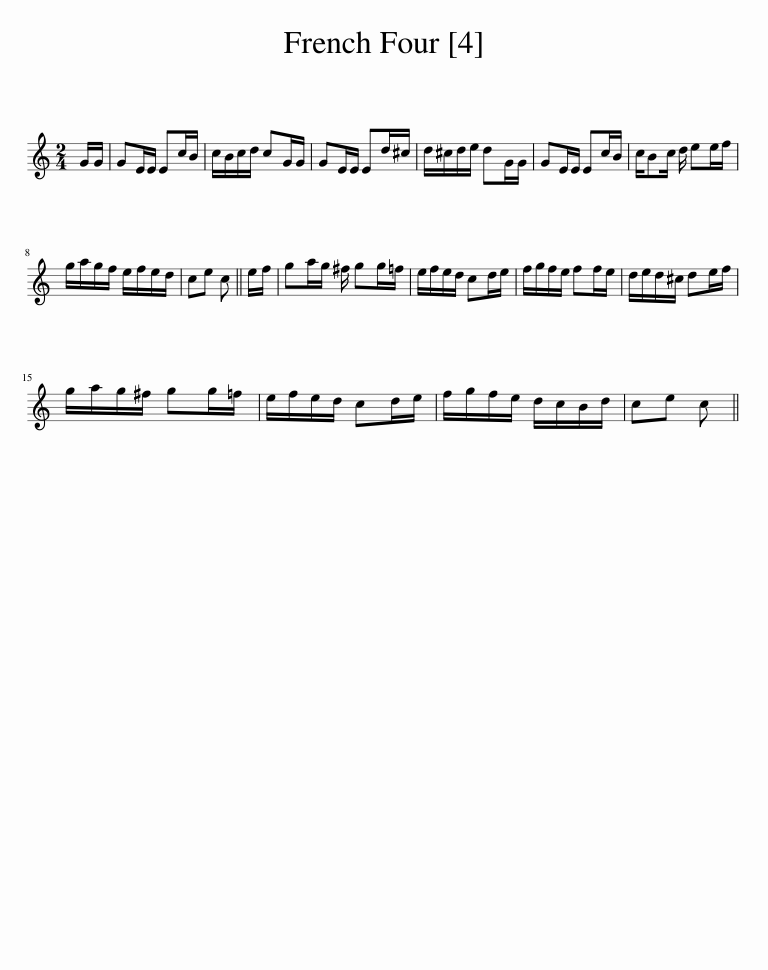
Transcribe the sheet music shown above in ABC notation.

X:1
L:1/8
M:2/4
I:linebreak $
K:C
V:1 treble
V:1
 G/G/ | GE/E/ Ec/B/ | c/B/c/d/ cG/G/ | GE/E/ Ed/^c/ | d/^c/d/e/ dG/G/ | %5
 GE/E/ Ec/B/ | c/Bc/ d/ ee/f/ |$ g/a/g/f/ e/f/e/d/ | ce c || e/f/ | %10
 ga/g/ ^f/ gg/=f/ | e/f/e/d/ cd/e/ | f/g/f/e/ ff/e/ | d/e/d/^c/ de/f/ |$ g/a/g/^f/ gg/=f/ | %15
 e/f/e/d/ cd/e/ | f/g/f/e/ d/c/B/d/ | ce c || %18
